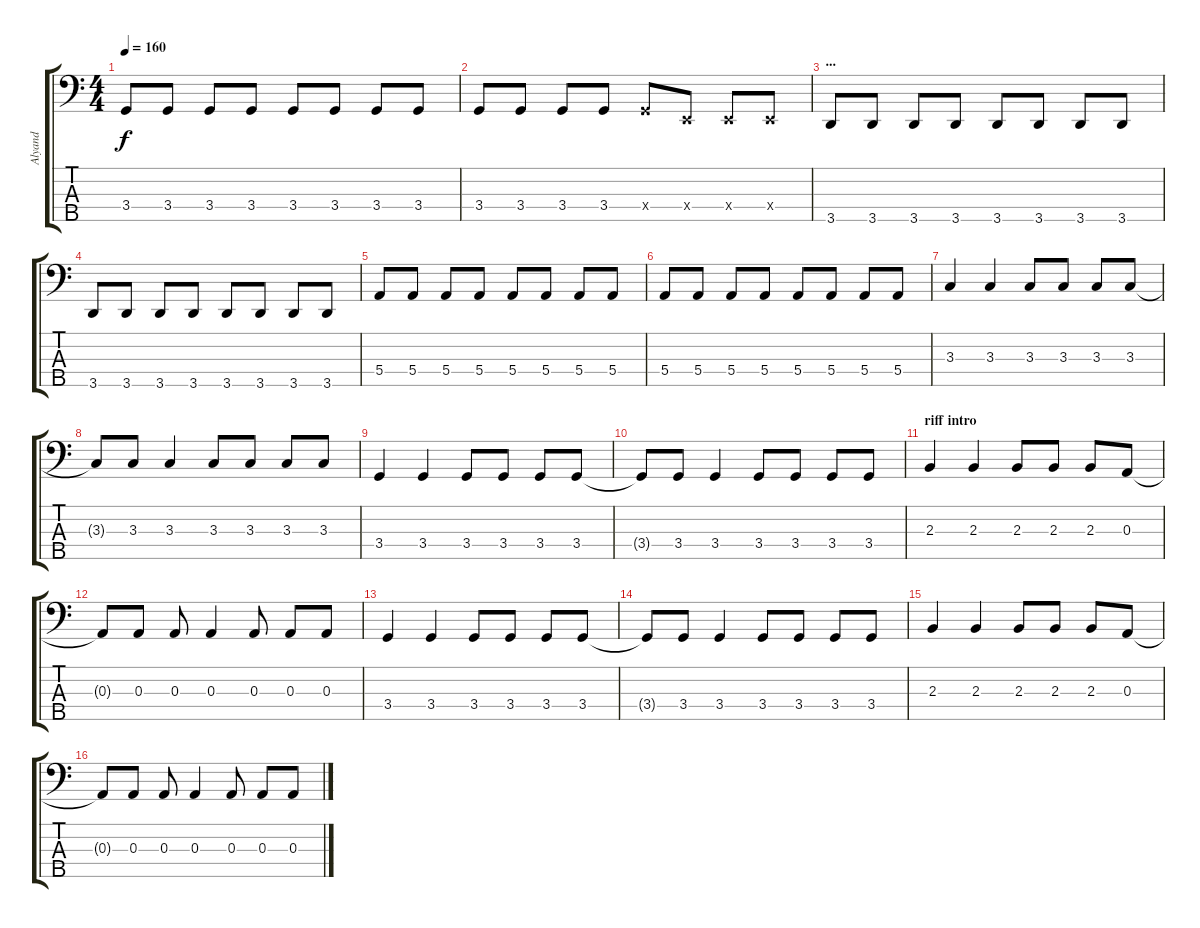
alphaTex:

\track ("Alyand" "Alyand") {instrument electricbasspick}
\staff {score tabs}
\tuning (G2 D2 A1 E1 B0) {hide}
\ts (4 4)
\tempo 160
\clef f4
\ks c
3.4.8{dy f} 3.4.8 3.4.8 3.4.8 3.4.8 3.4.8 3.4.8 3.4.8 |
3.4.8 3.4.8 3.4.8 3.4.8 3.4{x}.8 0.4{x}.8 0.4{x}.8 0.4{x}.8 |
\section ("" "...")
3.5.8 3.5.8 3.5.8 3.5.8 3.5.8 3.5.8 3.5.8 3.5.8 |
3.5.8 3.5.8 3.5.8 3.5.8 3.5.8 3.5.8 3.5.8 3.5.8 |
5.4.8 5.4.8 5.4.8 5.4.8 5.4.8 5.4.8 5.4.8 5.4.8 |
5.4.8 5.4.8 5.4.8 5.4.8 5.4.8 5.4.8 5.4.8 5.4.8 |
3.3.4 3.3.4 3.3.8 3.3.8 3.3.8 3.3.8 |
3.3{t}.8 3.3.8 3.3.4 3.3.8 3.3.8 3.3.8 3.3.8 |
3.4.4 3.4.4 3.4.8 3.4.8 3.4.8 3.4.8 |
3.4{t}.8 3.4.8 3.4.4 3.4.8 3.4.8 3.4.8 3.4.8 |
\section ("" "riff intro")
2.3.4 2.3.4 2.3.8 2.3.8 2.3.8 0.3.8 |
0.3{t}.8 0.3.8 0.3.8 0.3.4 0.3.8 0.3.8 0.3.8 |
3.4.4 3.4.4 3.4.8 3.4.8 3.4.8 3.4.8 |
3.4{t}.8 3.4.8 3.4.4 3.4.8 3.4.8 3.4.8 3.4.8 |
2.3.4 2.3.4 2.3.8 2.3.8 2.3.8 0.3.8 |
0.3{t}.8 0.3.8 0.3.8 0.3.4 0.3.8 0.3.8 0.3.8
